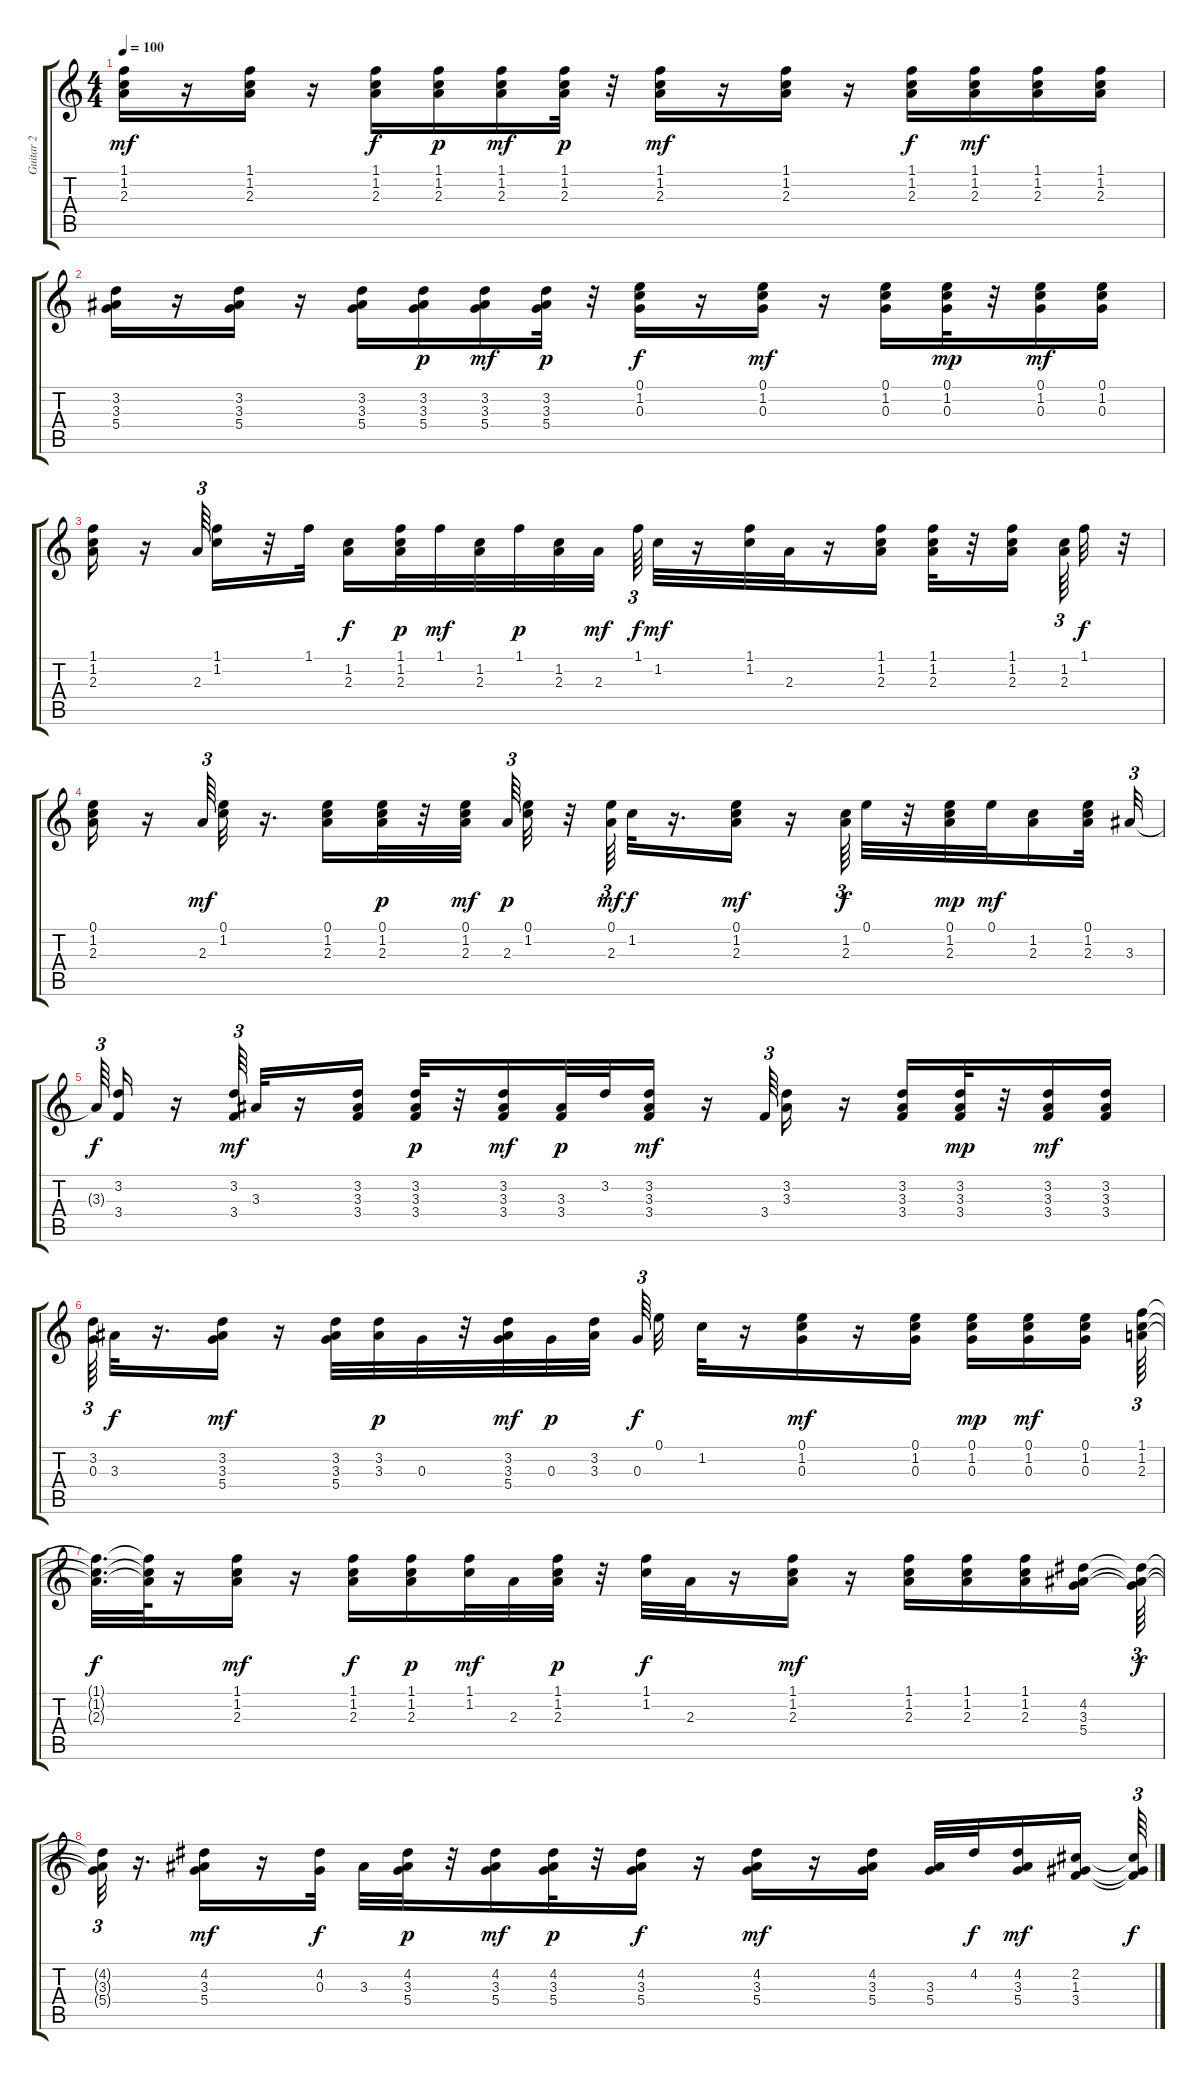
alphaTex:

\track ("Guitar 2" "Guitar 2") {instrument acousticguitarsteel}
\staff {score tabs}
\tuning (E4 B3 G3 D3 A2 E2) {hide}
\ts (4 4)
\tempo 100
\clef g2
\ks c
(1.1 1.2 2.3).16{dy mf} r.16 (1.1 1.2 2.3).16 r.16 (1.1 1.2 2.3).16{dy f} (1.1 1.2 2.3).16{dy p} (1.1 1.2 2.3).16{dy mf} (1.1 1.2 2.3).32{dy p} r.32 (1.1 1.2 2.3).16{dy mf} r.16 (1.1 1.2 2.3).16 r.16 (1.1 1.2 2.3).16{dy f} (1.1 1.2 2.3).16{dy mf} (1.1 1.2 2.3).16 (1.1 1.2 2.3).16 |
(3.2 3.3 5.4).16 r.16 (3.2 3.3 5.4).16 r.16 (3.2 3.3 5.4).16 (3.2 3.3 5.4).16{dy p} (3.2 3.3 5.4).16{dy mf} (3.2 3.3 5.4).32{dy p} r.32 (0.1 1.2 0.3).16{dy f} r.16 (0.1 1.2 0.3).16{dy mf} r.16 (0.1 1.2 0.3).16 (0.1 1.2 0.3).32{dy mp} r.32 (0.1 1.2 0.3).16{dy mf} (0.1 1.2 0.3).16 |
(1.1 1.2 2.3).16 r.16 2.3.64{tu (3 2)} (1.1 1.2).16 r.32 1.1.32 (1.2 2.3).16{dy f} (1.1 1.2 2.3).32{dy p} 1.1.32{dy mf} (1.2 2.3).32 1.1.32{dy p} (1.2 2.3).32 2.3.32{dy mf} 1.1.64{tu (3 2) dy f} 1.2.32{dy mf} r.16 (1.1 1.2).32 2.3.32 r.16 (1.1 1.2 2.3).16 (1.1 1.2 2.3).32 r.32 (1.1 1.2 2.3).16{beam splitsecondary} (1.2 2.3).64{tu (3 2)} 1.1.32{dy f} r.32 |
(0.1 1.2 2.3).16 r.16 2.3.64{tu (3 2) dy mf} (0.1 1.2).32 r.16{d} (0.1 1.2 2.3).16 (0.1 1.2 2.3).32{dy p} r.32 (0.1 1.2 2.3).32{dy mf beam splitsecondary} 2.3.64{tu (3 2) dy p} (0.1 1.2).32 r.32 (0.1 2.3).64{tu (3 2) dy mf} 1.2.32{dy f} r.16{d} (0.1 1.2 2.3).16{dy mf} r.16 (1.2 2.3).64{tu (3 2) dy f} 0.1.32 r.32 (0.1 1.2 2.3).32{dy mp} 0.1.32{dy mf} (1.2 2.3).16 (0.1 1.2 2.3).32 3.3.32{tu (3 2)} |
3.3{t}.64{tu (3 2) dy f} (3.2 3.4).16 r.16 (3.2 3.4).64{tu (3 2) dy mf} 3.3.32 r.16 (3.2 3.3 3.4).16 (3.2 3.3 3.4).32{dy p} r.32 (3.2 3.3 3.4).16{dy mf} (3.3 3.4).32{dy p} 3.2.32 (3.2 3.3 3.4).16{dy mf} r.16 3.4.64{tu (3 2)} (3.2 3.3).16 r.16 (3.2 3.3 3.4).16 (3.2 3.3 3.4).32{dy mp} r.32 (3.2 3.3 3.4).16{dy mf} (3.2 3.3 3.4).16 |
(3.2 0.3).64{tu (3 2)} 3.3.32{dy f} r.16{d} (3.2 3.3 5.4).16{dy mf} r.16 (3.2 3.3 5.4).32 (3.2 3.3).32{dy p} 0.3.32 r.32 (3.2 3.3 5.4).32{dy mf} 0.3.32{dy p} (3.2 3.3).32{beam splitsecondary} 0.3.64{tu (3 2) dy f} 0.1.32 1.2.32 r.16 (0.1 1.2 0.3).16{dy mf} r.16 (0.1 1.2 0.3).16 (0.1 1.2 0.3).16{dy mp} (0.1 1.2 0.3).16{dy mf} (0.1 1.2 0.3).16{beam splitsecondary} (1.1 1.2 2.3).64{tu (3 2)} |
(1.1{t} 1.2{t} 2.3{t}).32{d dy f} (1.1{t} 1.2{t} 2.3{t}).64 r.16 (1.1 1.2 2.3).16{dy mf} r.16 (1.1 1.2 2.3).16{dy f} (1.1 1.2 2.3).16{dy p} (1.1 1.2).32{dy mf} 2.3.32 (1.1 1.2 2.3).32{dy p} r.32 (1.1 1.2).32{dy f} 2.3.32 r.16 (1.1 1.2 2.3).16{dy mf} r.16 (1.1 1.2 2.3).16 (1.1 1.2 2.3).16 (1.1 1.2 2.3).16 (4.2 3.3 5.4).16 (4.2{t} 3.3{t} 5.4{t}).64{tu (3 2) dy f} |
(4.2{t} 3.3{t} 5.4{t}).32{tu (3 2)} r.16{d} (4.2 3.3 5.4).16{dy mf} r.16 (4.2 0.3).32{dy f} 3.3.32 (4.2 3.3 5.4).32{dy p} r.32 (4.2 3.3 5.4).16{dy mf} (4.2 3.3 5.4).32{dy p} r.32 (4.2 3.3 5.4).16{dy f} r.16 (4.2 3.3 5.4).16{dy mf} r.16 (4.2 3.3 5.4).16 (3.3 5.4).32 4.2.32{dy f} (4.2 3.3 5.4).16{dy mf} (2.2 1.3 3.4).16{beam splitsecondary} (2.2{t} 1.3{t} 3.4{t}).64{tu (3 2) dy f}
